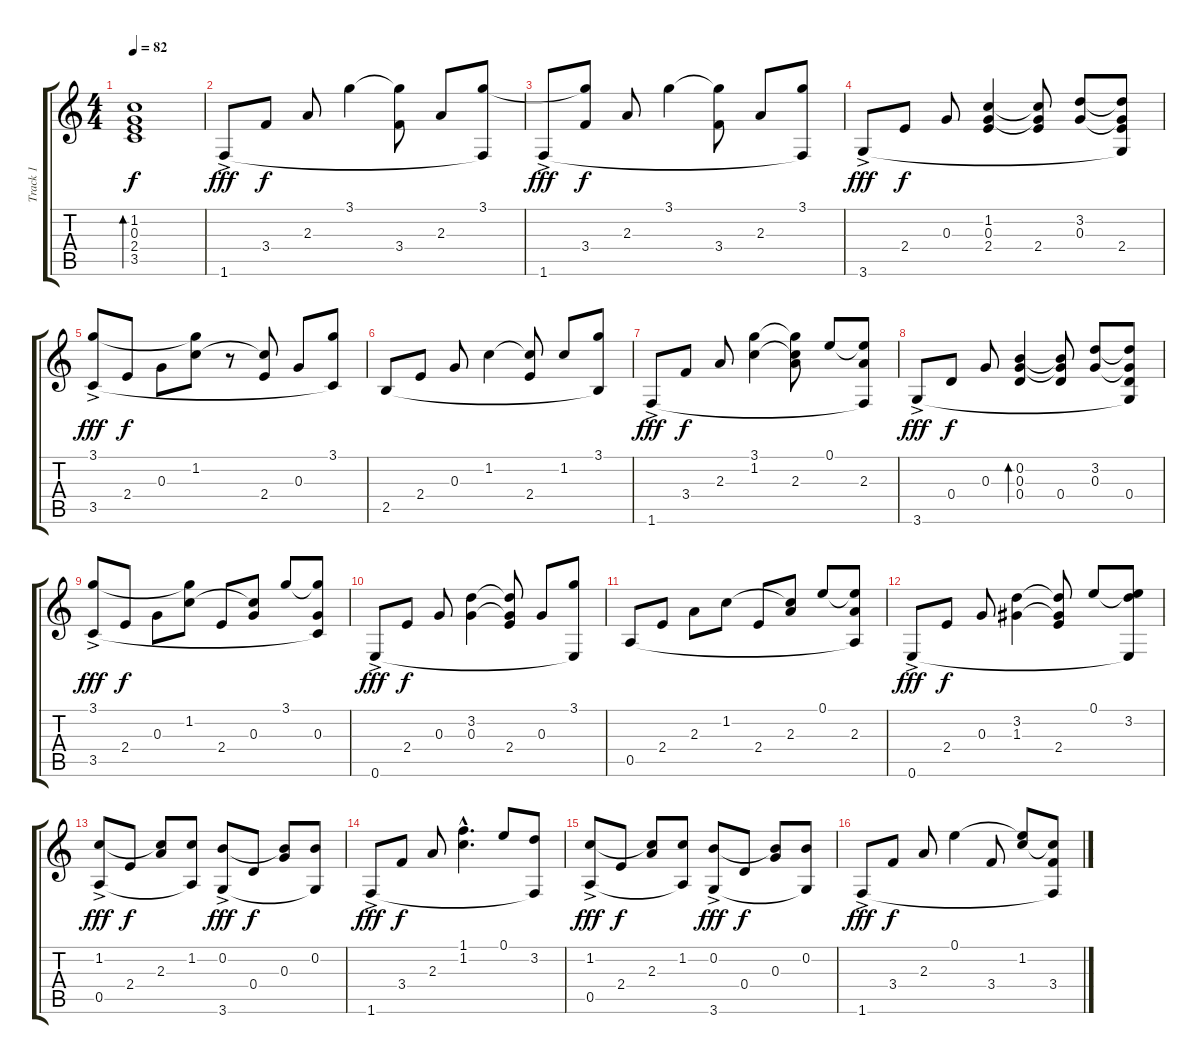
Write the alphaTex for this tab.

\track ("Track 1" "Track 1") {instrument acousticguitarnylon}
\staff {score tabs}
\tuning (E4 B3 G3 D3 A2 E2) {hide}
\ts (4 4)
\tempo 82
\clef g2
\ks c
(1.2 0.3 2.4 3.5).1{bd 240 dy f} |
1.6{ac}.8{dy fff} 3.4.8{dy f} 2.3.8 3.1.4 (3.1{t} 3.4).8 2.3.8 (3.1 1.6{t}).8 |
1.6{ac}.8{txt " " dy fff} (3.1{t} 3.4).8{dy f} 2.3.8 3.1.4 (3.1{t} 3.4).8 2.3.8 (3.1 1.6{t}).8 |
3.6{ac}.8{dy fff} 2.4.8{dy f} 0.3.8 (1.2 0.3 2.4).4{txt " "} (1.2{t} 0.3{t} 2.4).8 (3.2 0.3).8 (3.2{t} 0.3{t} 2.4 3.6{t}).8 |
(3.1 3.5{ac}).8{dy fff} 2.4.8{dy f} 0.3.8 (3.1{t} 1.2).8 r.8 (1.2{t} 2.4).8 0.3.8 (3.1 3.5{t}).8 |
2.5.8 2.4.8 0.3.8 1.2.4 (1.2{t} 2.4).8 1.2.8 (3.1 2.5{t}).8 |
1.6{ac}.8{dy fff} 3.4.8{dy f} 2.3.8 (3.1 1.2).4 (3.1{t} 1.2{t} 2.3).8 0.1.8 (0.1{t} 2.3 1.6{t}).8 |
3.6{ac}.8{txt " " dy fff} 0.4.8{dy f} 0.3.8 (0.2 0.3 0.4).4{bd 240} (0.2{t} 0.3{t} 0.4).8 (3.2 0.3).8 (3.2{t} 0.3{t} 0.4 3.6{t}).8 |
(3.1 3.5{ac}).8{dy fff} 2.4.8{dy f} 0.3.8{txt " "} (3.1{t} 1.2).8 2.4.8 (1.2{t} 0.3).8 3.1.8 (3.1{t} 0.3 3.5{t}).8 |
0.6{ac}.8{dy fff} 2.4.8{dy f} 0.3.8 (3.2 0.3).4 (3.2{t} 0.3{t} 2.4).8 0.3.8 (3.1 0.6{t}).8 |
0.5.8 2.4.8 2.3.8 1.2.8 2.4.8 (1.2{t} 2.3).8 0.1.8 (0.1{t} 2.3 0.5{t}).8 |
0.6{ac}.8{dy fff} 2.4.8{dy f} 0.3.8 (3.2 1.3).4 (3.2{t} 1.3{t} 2.4).8 0.1.8 (0.1{t} 3.2 0.6{t}).8 |
(1.2 0.5{ac}).8{dy fff} 2.4.8{dy f} (1.2{t} 2.3).8 (1.2 0.5{t}).8 (0.2 3.6{ac}).8{dy fff} 0.4.8{dy f} (0.2{t} 0.3).8 (0.2 3.6{t}).8 |
1.6{ac}.8{dy fff} 3.4.8{dy f} 2.3.8 (1.1{hac} 1.2{hac}).4{d} 0.1.8 (3.2 1.6{t}).8 |
(1.2 0.5{ac}).8{dy fff} 2.4.8{dy f} (1.2{t} 2.3).8 (1.2 0.5{t}).8 (0.2 3.6{ac}).8{dy fff} 0.4.8{dy f} (0.2{t} 0.3).8 (0.2 3.6{t}).8 |
1.6{ac}.8{dy fff} 3.4.8{dy f} 2.3.8 0.1.4 3.4.8 (0.1{t} 1.2).8 (1.2{t} 3.4 1.6{t}).8
